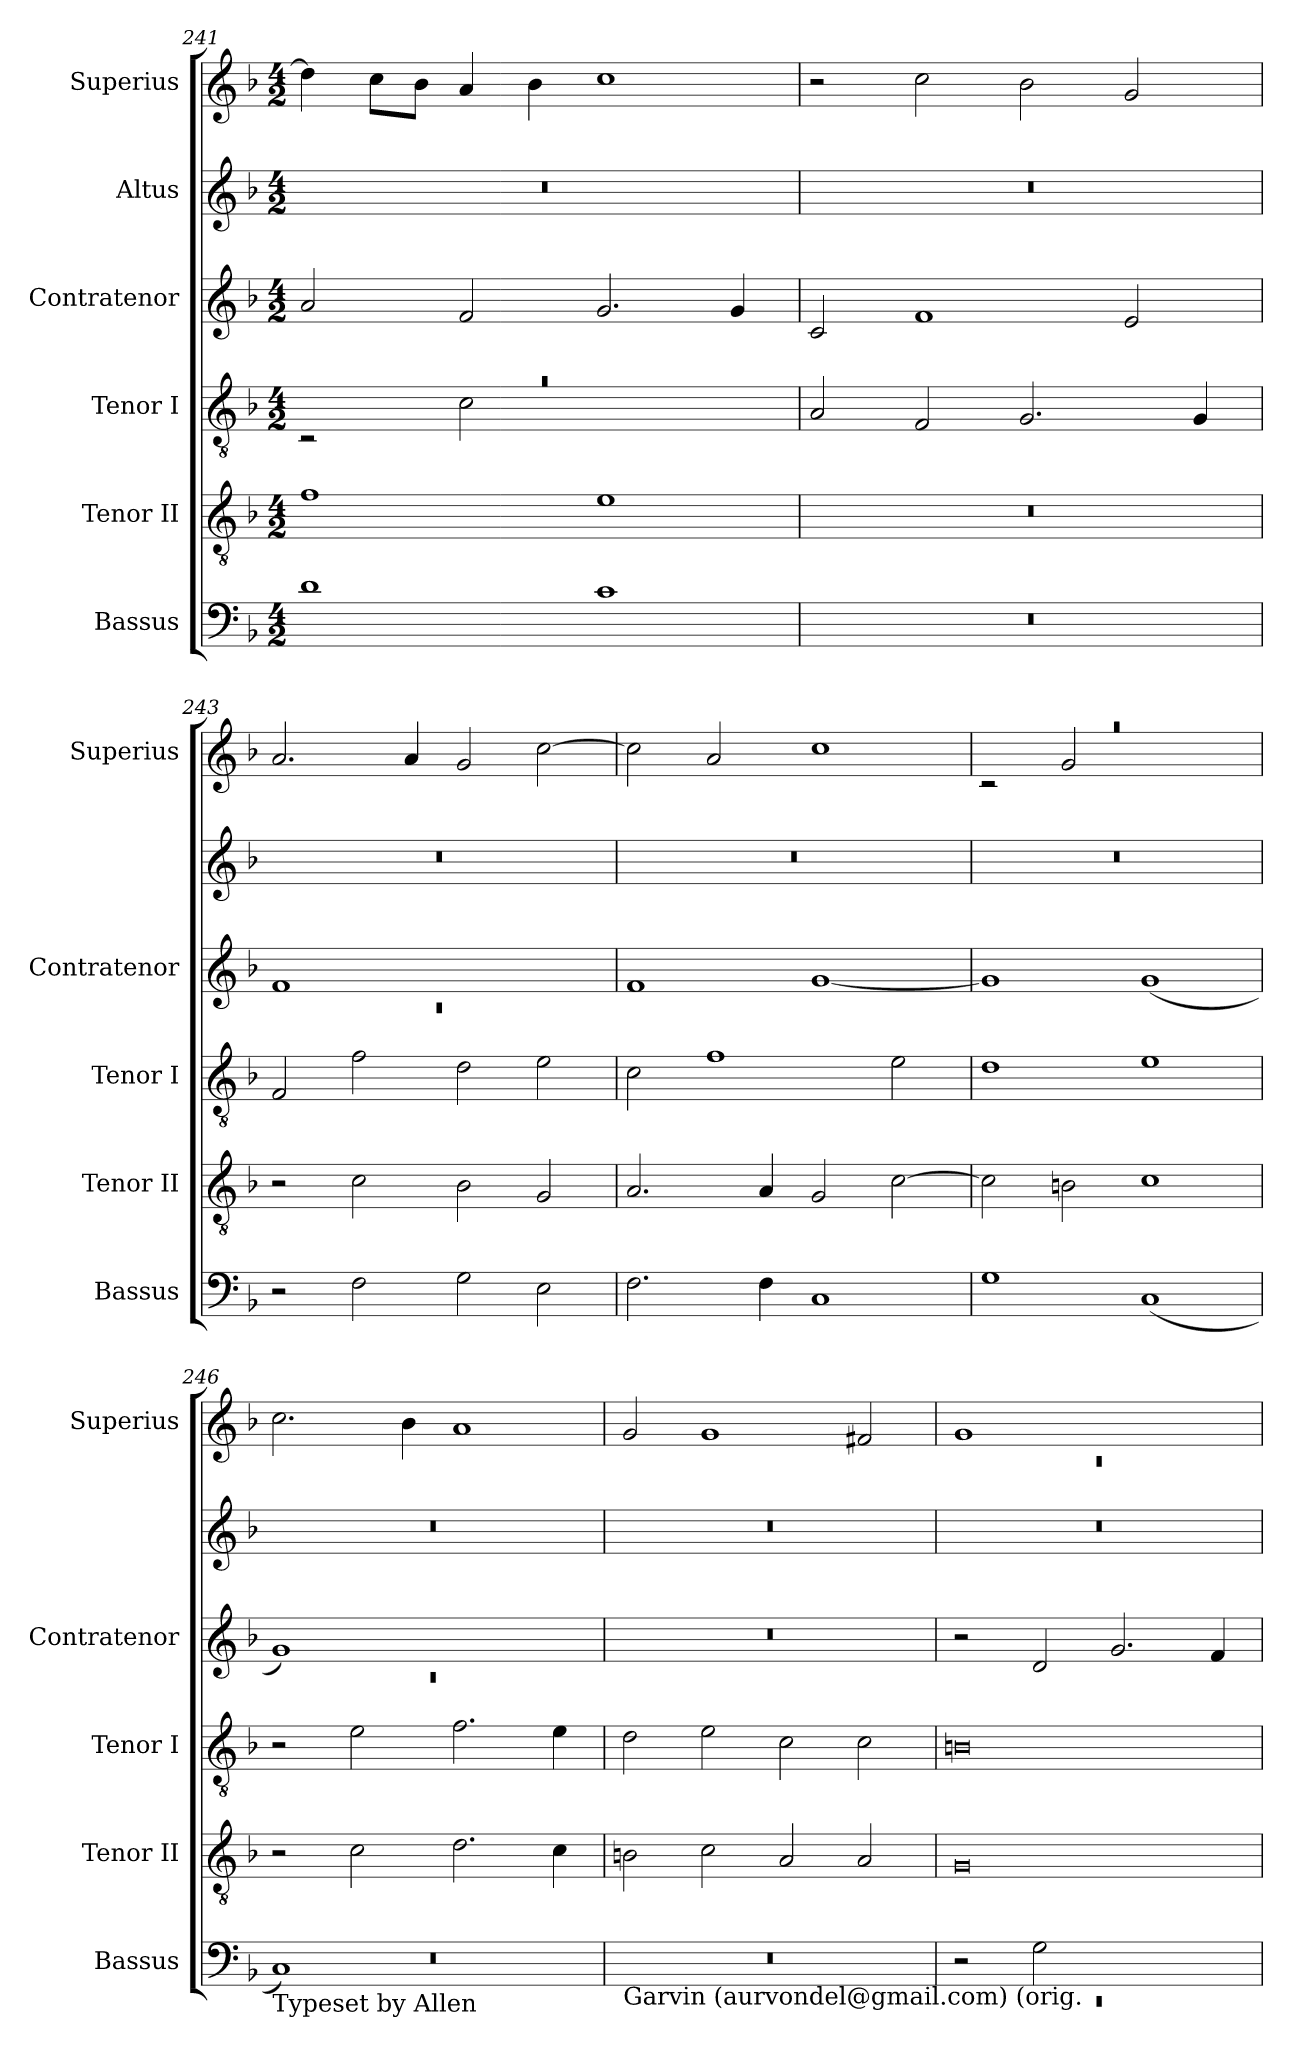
**kern	**kern	**kern	**kern	**kern	**kern
*part6	*part5	*part4	*part3	*part2	*part1
*staff6	*staff5	*staff4	*staff3	*staff2	*staff1
*I"Bassus	*I"Tenor II	*I"Tenor I	*I"Contratenor	*I"Altus	*I"Superius
*I'Bassus	*I'Tenor II	*I'Tenor I	*I'Contratenor	*	*I'Superius
*clefF4	*clefGv2	*clefGv2	*clefG2	*clefG2	*clefG2
*k[b-]	*k[b-]	*k[b-]	*k[b-]	*k[b-]	*k[b-]
*F:	*F:	*F:	*F:	*F:	*F:
*M4/2	*M4/2	*M4/2	*M4/2	*M4/2	*M4/2
=241	=241	=241	=241	=241	=241
!	!	!LO:N:vis=1	!	!	!
*	*	*^	*	*	*
1d	1f	0ra	2rC	2a/	0r	4dd\]
.	.	.	.	.	.	8cc\L
.	.	.	.	.	.	8b-\J
.	.	.	2c\	2f/	.	4a/
.	.	.	.	.	.	4b-\
1c	1e	.	1ryy	2.g/	.	1cc
.	.	.	.	4g/	.	.
*	*	*v	*v	*	*	*
=242	=242	=242	=242	=242	=242
0r	0r	2A/	2c/	0r	2r
.	.	2F/	1f	.	2cc\
.	.	2.G/	.	.	2b-\
.	.	.	2e/	.	2g/
.	.	4G/	.	.	.
=243	=243	=243	=243	=243	=243
*	*	*	*^	*	*
!	!	!	!	!LO:N:vis=1	!	!
2r	2r	2F/	1f	0rc	0r	2.a/
2F\	2c\	2f\	.	.	.	.
.	.	.	.	.	.	4a/
2G\	2B-\	2d\	1ryy	.	.	2g/
2E\	2G/	2e\	.	.	.	[>2cc\
*	*	*	*v	*v	*	*
=244	=244	=244	=244	=244	=244
2.F\	2.A/	2c\	1f	0r	2cc\]
.	.	1f	.	.	2a/
4F\	4A/	.	.	.	.
1C	2G/	.	[<1g	.	1cc
.	[<2c\	2e\	.	.	.
!!LO:LB:g=z
=245	=245	=245	=245	=245	=245
!	!	!	!	!	!LO:N:vis=1
*	*	*	*	*	*^
1G	2c\]	1d	1g]	0r	0raa	2rc
.	2Bn\	.	.	.	.	2g/
(<1C	1c	1e	(<1g	.	.	1ryy
=246	=246	=246	=246	=246	=246	=246
*^	*	*	*^	*	*	*
*	*^	*	*	*	*	*	*	*
!LO:TX:b:t=Typeset by Allen	!	!	!	!	!	!	!	!	!
!	!	!LO:N:vis=1	!	!	!	!LO:N:vis=1	!	!	!
*	*	*	*	*	*	*	*	*v	*v
0ryy	1C)	0r	2r	2r	1g)	0rc	0r	2.cc\
.	.	.	2c\	2e\	.	.	.	.
.	.	.	.	.	.	.	.	4b-\
.	1ryy	.	2.d\	2.f\	1ryy	.	.	1a
.	.	.	4c\	4e\	.	.	.	.
*v	*v	*v	*	*	*v	*v	*	*
=247	=247	=247	=247	=247	=247
!LO:TX:b:t=Garvin (aurvondel@gmail.com) (orig.	!	!	!	!	!
0r	2Bn\	2d\	0r	0r	2g/
.	2c\	2e\	.	.	1g
.	2A/	2c\	.	.	.
.	2A/	2c\	.	.	2f#X/
=248	=248	=248	=248	=248	=248
*^	*	*	*	*	*^
!	!LO:N:vis=1	!	!	!	!	!	!LO:N:vis=1
*	*^	*	*	*	*	*	*
0ryy	0rEE	2r	0G	0Bn	2r	0r	1g	0rc
.	.	2G\	.	.	2d/	.	.	.
.	.	1ryy	.	.	2.g/	.	1ryy	.
.	.	.	.	.	4f/	.	.	.
*v	*v	*v	*	*	*	*	*v	*v
=	=	=	=	=	=
*-	*-	*-	*-	*-	*-
